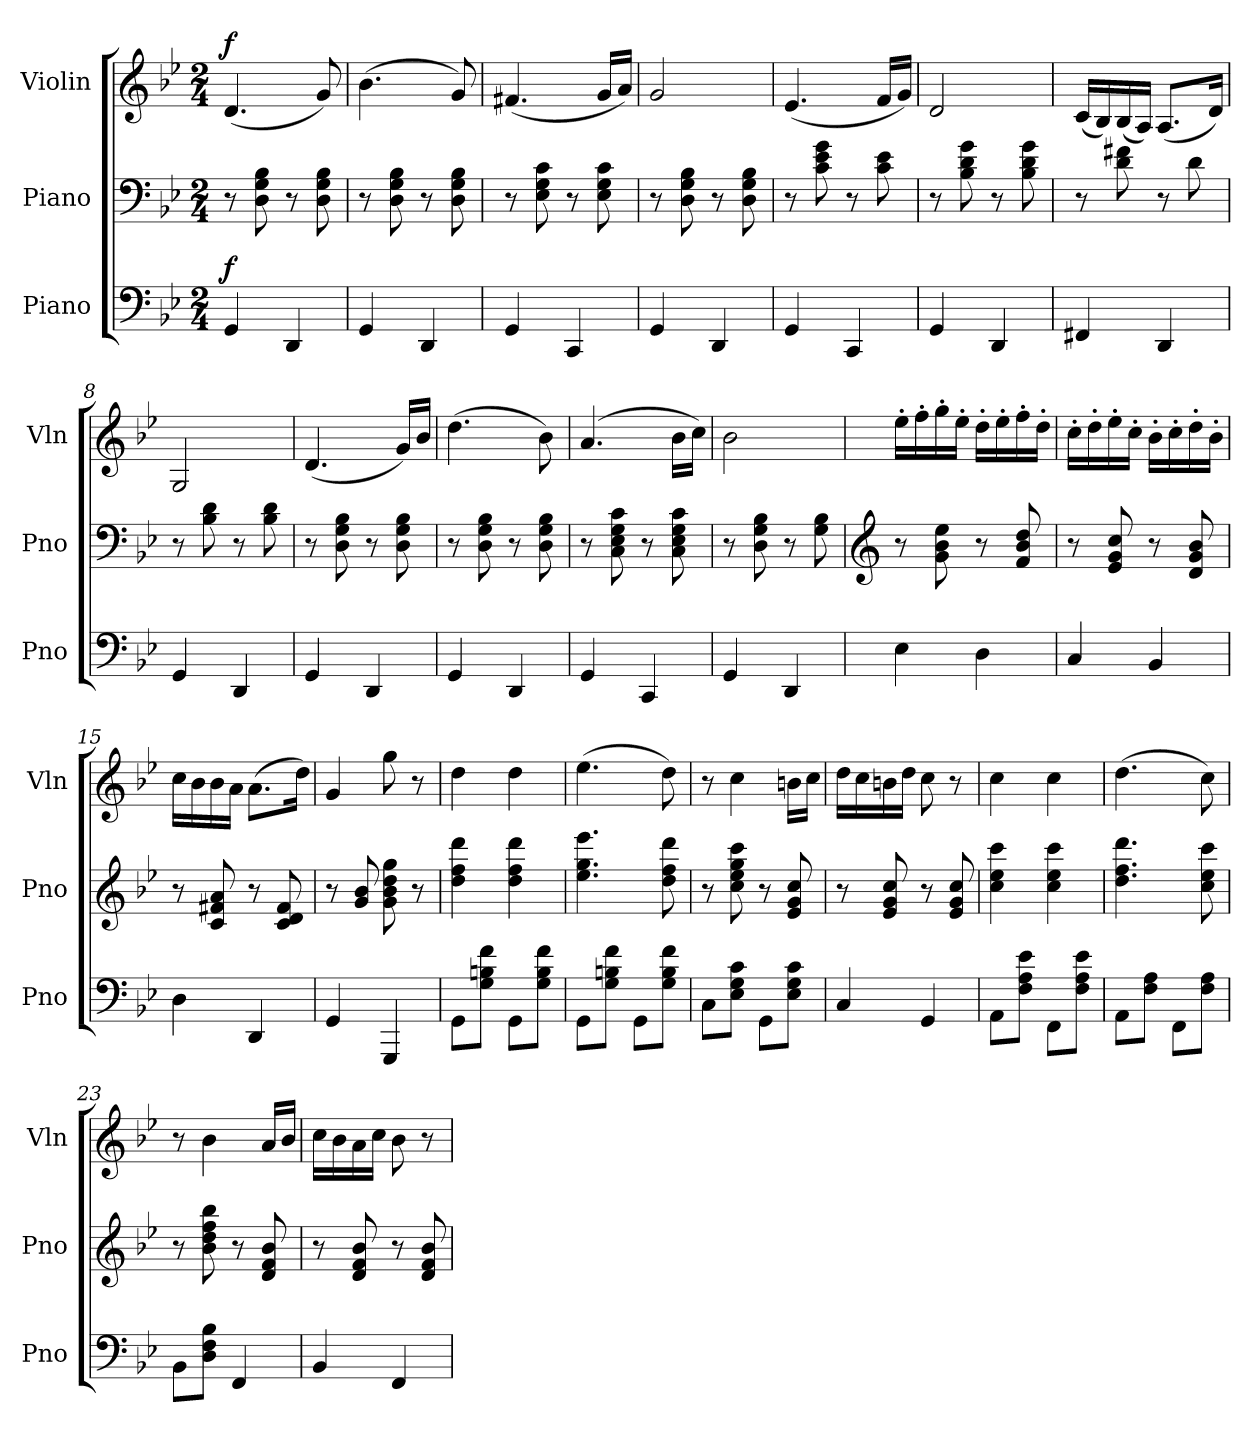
**kern	**dynam	**kern	**kern	**dynam
*part3	*part3	*part2	*part1	*part1
*staff3	*staff3	*staff2	*staff1	*staff1
*I"Piano	*	*I"Piano	*I"Violin	*
*I'Pno	*	*I'Pno	*I'Vln	*
*clefF4	*	*clefF4	*clefG2	*
*k[b-e-]	*	*k[b-e-]	*k[b-e-]	*
*M2/4	*	*M2/4	*M2/4	*
=1	=1	=1	=1	=1
!	!LO:DY:a	!	!	!LO:DY:a
4GG/	f	8r	(<4.d/	f
.	.	8D\ 8G\ 8B-\	.	.
4DD/	.	8r	.	.
.	.	8D\ 8G\ 8B-\	8g/)	.
=2	=2	=2	=2	=2
4GG/	.	8r	(>4.b-\	.
.	.	8D\ 8G\ 8B-\	.	.
4DD/	.	8r	.	.
.	.	8D\ 8G\ 8B-\	8g/)	.
=3	=3	=3	=3	=3
4GG/	.	8r	(<4.f#X/	.
.	.	8E-\ 8G\ 8c\	.	.
4CC/	.	8r	.	.
.	.	8E-\ 8G\ 8c\	16g/LL	.
.	.	.	16a/JJ)	.
=4	=4	=4	=4	=4
4GG/	.	8r	2g/	.
.	.	8D\ 8G\ 8B-\	.	.
4DD/	.	8r	.	.
.	.	8D\ 8G\ 8B-\	.	.
=5	=5	=5	=5	=5
4GG/	.	8r	(<4.e-/	.
.	.	8c\ 8e-\ 8g\	.	.
4CC/	.	8r	.	.
.	.	8c\ 8e-\	16f/LL	.
.	.	.	16g/JJ)	.
=6	=6	=6	=6	=6
4GG/	.	8r	2d/	.
.	.	8B-\ 8d\ 8g\	.	.
4DD/	.	8r	.	.
.	.	8B-\ 8d\ 8g\	.	.
!!LO:LB:g=z
=7	=7	=7	=7	=7
4FF#X/	.	8r	(<16c/LL	.
.	.	.	16B-/)	.
.	.	8d\ 8f#X\	(<16B-/	.
.	.	.	16A/JJ)	.
4DD/	.	8r	(<8.A/L	.
.	.	8d\	.	.
.	.	.	16d/Jk)	.
=8	=8	=8	=8	=8
4GG/	.	8r	2G/	.
.	.	8B-\ 8d\	.	.
4DD/	.	8r	.	.
.	.	8B-\ 8d\	.	.
=9	=9	=9	=9	=9
4GG/	.	8r	(<4.d/	.
.	.	8D\ 8G\ 8B-\	.	.
4DD/	.	8r	.	.
.	.	8D\ 8G\ 8B-\	16g/LL)	.
.	.	.	16b-/JJ	.
=10	=10	=10	=10	=10
4GG/	.	8r	(>4.dd\	.
.	.	8D\ 8G\ 8B-\	.	.
4DD/	.	8r	.	.
.	.	8D\ 8G\ 8B-\	8b-\)	.
=11	=11	=11	=11	=11
4GG/	.	8r	(>4.a/	.
.	.	8C\ 8E-\ 8G\ 8c\	.	.
4CC/	.	8r	.	.
.	.	8C\ 8E-\ 8G\ 8c\	16b-\LL	.
.	.	.	16cc\JJ)	.
=12	=12	=12	=12	=12
4GG/	.	8r	2b-\	.
.	.	8D\ 8G\ 8B-\	.	.
4DD/	.	8r	.	.
.	.	8G\ 8B-\	.	.
!!LO:LB:g=z
=13	=13	=13	=13	=13
*	*	*clefG2	*	*
4E-\	.	8r	16ee-'\LL	.
.	.	.	16ff'\	.
.	.	8g\ 8b-\ 8ee-\	16gg'\	.
.	.	.	16ee-'\JJ	.
4D\	.	8r	16dd'\LL	.
.	.	.	16ee-'\	.
.	.	8f/ 8b-/ 8dd/	16ff'\	.
.	.	.	16dd'\JJ	.
=14	=14	=14	=14	=14
4C/	.	8r	16cc'\LL	.
.	.	.	16dd'\	.
.	.	8e-/ 8g/ 8cc/	16ee-'\	.
.	.	.	16cc'\JJ	.
4BB-/	.	8r	16b-'\LL	.
.	.	.	16cc'\	.
.	.	8d/ 8g/ 8b-/	16dd'\	.
.	.	.	16b-'\JJ	.
=15	=15	=15	=15	=15
4D\	.	8r	16cc\LL	.
.	.	.	16b-\	.
.	.	8c/ 8f#X/ 8a/	16b-\	.
.	.	.	16a\JJ	.
4DD/	.	8r	(>8.a\L	.
.	.	8c/ 8d/ 8f#/	.	.
.	.	.	16dd\Jk)	.
=16	=16	=16	=16	=16
4GG/	.	8r	4g/	.
.	.	8g/ 8b-/	.	.
4GGG/	.	8g\ 8b-\ 8dd\ 8gg\	8gg\	.
.	.	8r	8r	.
=17	=17	=17	=17	=17
8GG\L	.	4dd\ 4ff\ 4ddd\	4dd\	.
8G\ 8Bn\ 8f\J	.	.	.	.
8GG\L	.	4dd\ 4ff\ 4ddd\	4dd\	.
8G\ 8B\ 8f\J	.	.	.	.
=18	=18	=18	=18	=18
8GG\L	.	4.ee-\ 4.gg\ 4.eee-\	(>4.ee-\	.
8G\ 8Bn\ 8f\J	.	.	.	.
8GG\L	.	.	.	.
8G\ 8B\ 8f\J	.	8dd\ 8ff\ 8ddd\	8dd\)	.
!!LO:LB:g=z
=19	=19	=19	=19	=19
8C\L	.	8r	8r	.
8E-\ 8G\ 8c\J	.	8cc\ 8ee-\ 8gg\ 8ccc\	4cc\	.
8GG\L	.	8r	.	.
8E-\ 8G\ 8c\J	.	8e-/ 8g/ 8cc/	16bn\LL	.
.	.	.	16cc\JJ	.
=20	=20	=20	=20	=20
4C/	.	8r	16dd\LL	.
.	.	.	16cc\	.
.	.	8e-/ 8g/ 8cc/	16bn\	.
.	.	.	16dd\JJ	.
4GG/	.	8r	8cc\	.
.	.	8e-/ 8g/ 8cc/	8r	.
=21	=21	=21	=21	=21
8AA\L	.	4cc\ 4ee-\ 4ccc\	4cc\	.
8F\ 8A\ 8e-\J	.	.	.	.
8FF\L	.	4cc\ 4ee-\ 4ccc\	4cc\	.
8F\ 8A\ 8e-\J	.	.	.	.
=22	=22	=22	=22	=22
8AA\L	.	4.dd\ 4.ff\ 4.ddd\	(>4.dd\	.
8F\ 8A\J	.	.	.	.
8FF\L	.	.	.	.
8F\ 8A\J	.	8cc\ 8ee-\ 8ccc\	8cc\)	.
=23	=23	=23	=23	=23
8BB-\L	.	8r	8r	.
8D\ 8F\ 8B-\J	.	8b-\ 8dd\ 8ff\ 8bb-\	4b-\	.
4FF/	.	8r	.	.
.	.	8d/ 8f/ 8b-/	16a/LL	.
.	.	.	16b-/JJ	.
=24	=24	=24	=24	=24
4BB-/	.	8r	16cc\LL	.
.	.	.	16b-\	.
.	.	8d/ 8f/ 8b-/	16a\	.
.	.	.	16cc\JJ	.
4FF/	.	8r	8b-\	.
.	.	8d/ 8f/ 8b-/	8r	.
=	=	=	=	=
*-	*-	*-	*-	*-
